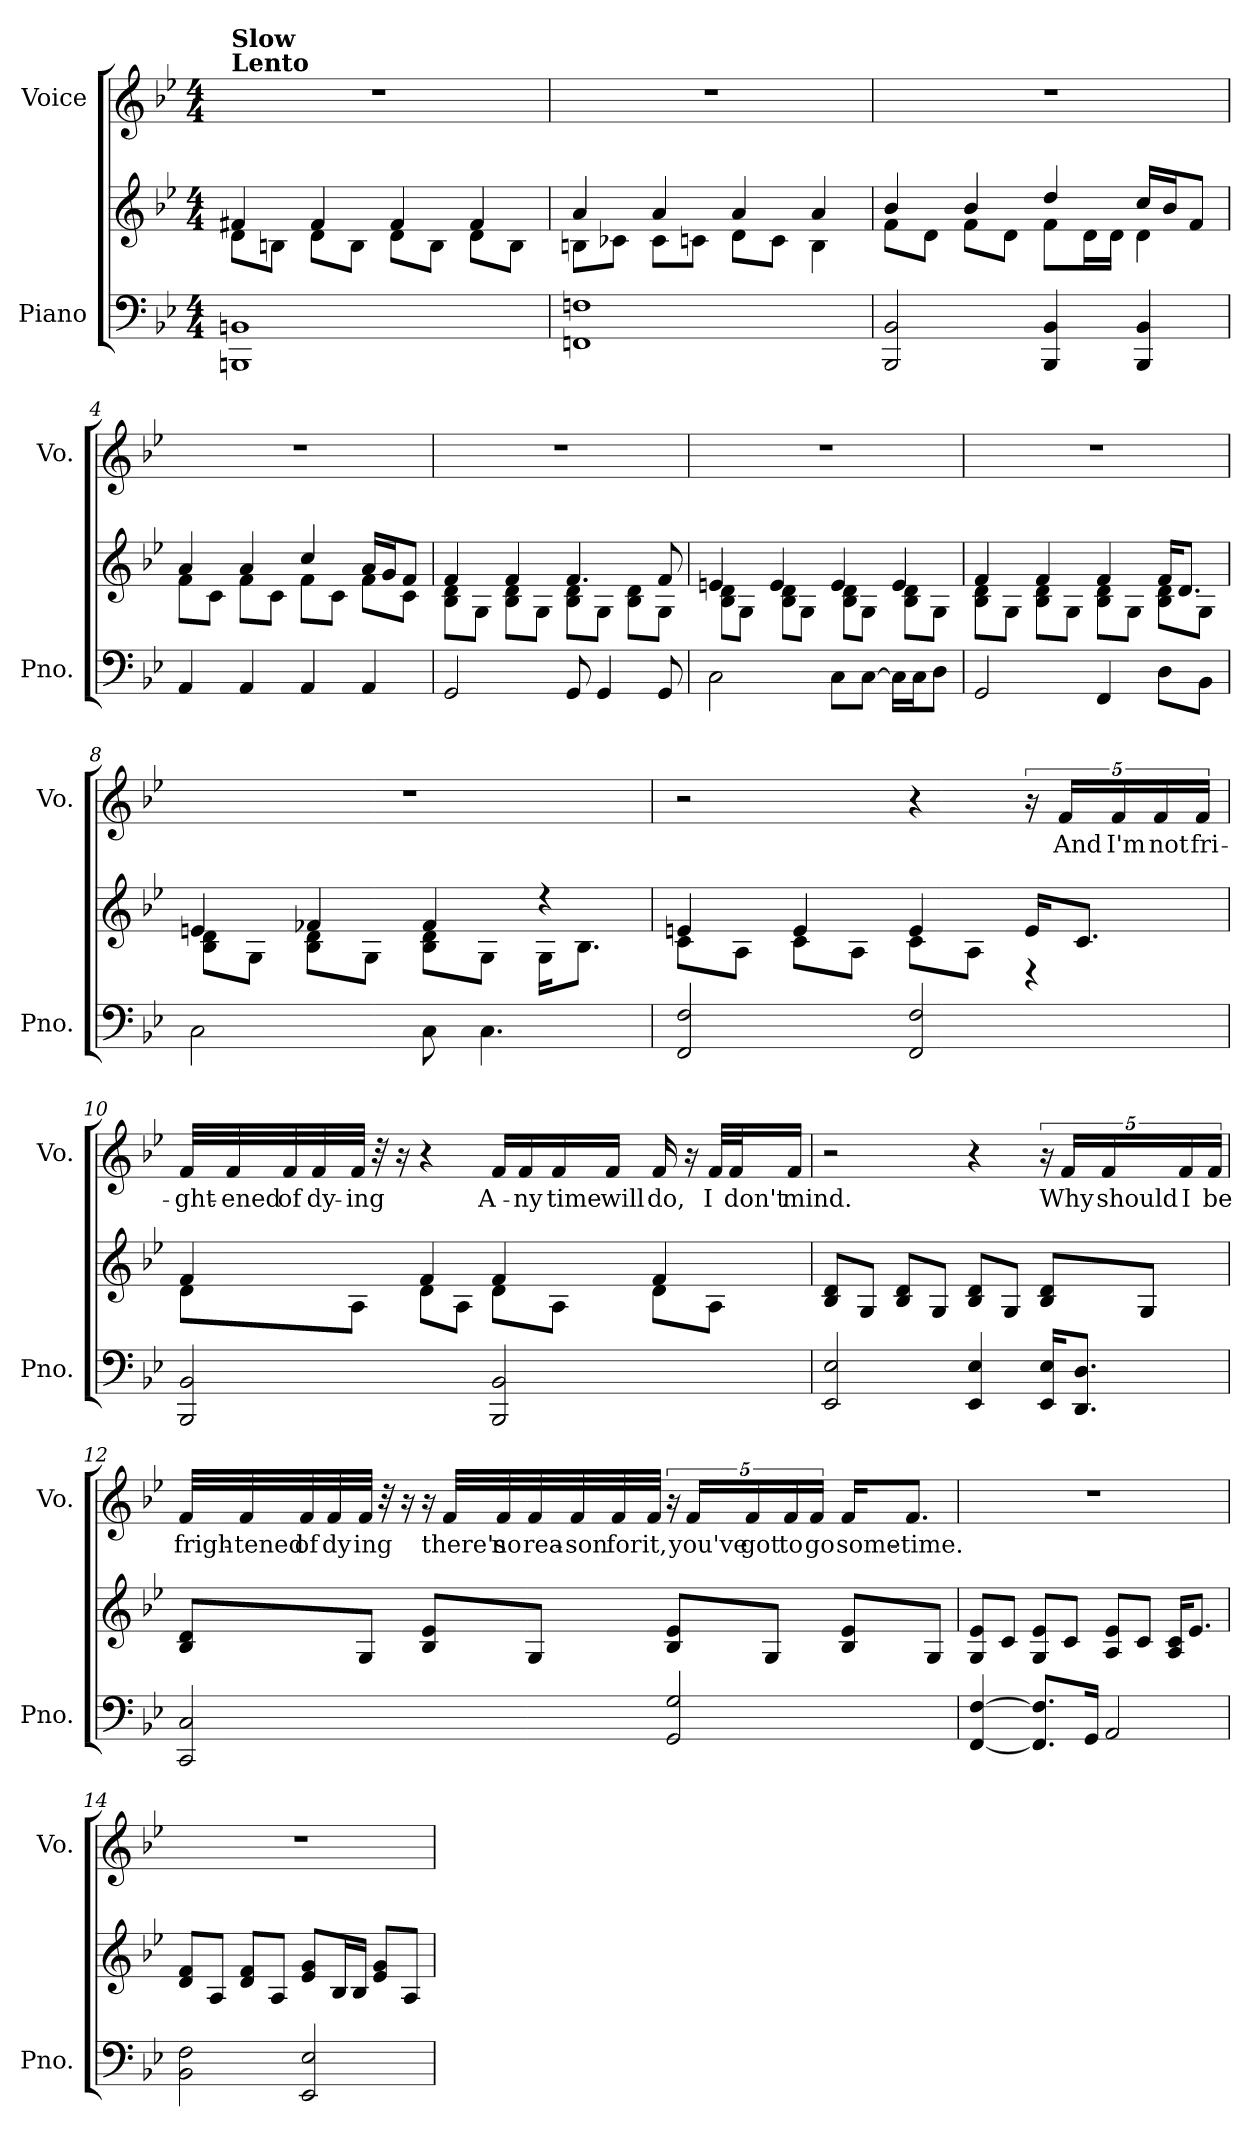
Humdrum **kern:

**kern	**kern	**kern	**text
*part2	*part2	*part1	*part1
*staff3	*staff2	*staff1	*staff1
*I"Piano	*	*I"Voice	*
*I'Pno.	*	*I'Vo.	*
*clefF4	*clefG2	*clefG2	*
*k[b-e-]	*k[b-e-]	*k[b-e-]	*
*M4/4	*M4/4	*M4/4	*
*MM55	*MM55	*MM55	*
=1	=1	=1	=1
*	*^	*	*
!	!	!	!LO:TX:a:B:t=Lento	!
!	!	!	!LO:TX:a:B:t=Slow	!
1BBBn 1BBn	4f#X/	8d\L	1r	.
.	.	8Bn\J	.	.
.	4f#/	8d\L	.	.
.	.	8B\J	.	.
.	4f#/	8d\L	.	.
.	.	8B\J	.	.
.	4f#/	8d\L	.	.
.	.	8B\J	.	.
=2	=2	=2	=2	=2
1FFn 1Fn	4a/	8Bn\L	1r	.
.	.	8c-X\J	.	.
.	4a/	8c-\L	.	.
.	.	8cn\J	.	.
.	4a/	8d\L	.	.
.	.	8c\J	.	.
.	4a/	4B\	.	.
=3	=3	=3	=3	=3
2BBB-/ 2BB-/	4b-/	8f\L	1r	.
.	.	8d\J	.	.
.	4b-/	8f\L	.	.
.	.	8d\J	.	.
4BBB-/ 4BB-/	4dd/	8f\L	.	.
.	.	16d\L	.	.
.	.	16d\JJ	.	.
4BBB-/ 4BB-/	16cc/LL	4d\	.	.
.	16b-/J	.	.	.
.	8f/J	.	.	.
=4	=4	=4	=4	=4
4AA/	4a/	8f\L	1r	.
.	.	8c\J	.	.
4AA/	4a/	8f\L	.	.
.	.	8c\J	.	.
4AA/	4cc/	8f\L	.	.
.	.	8c\J	.	.
4AA/	16a/LL	8f\L	.	.
.	16g/J	.	.	.
.	8f/J	8c\J	.	.
!!LO:LB:g=z
=5	=5	=5	=5	=5
2GG/	4f/	8B-\ 8d\L	1r	.
.	.	8G\J	.	.
.	4f/	8B-\ 8d\L	.	.
.	.	8G\J	.	.
8GG/	4.f/	8B-\ 8d\L	.	.
4GG/	.	8G\J	.	.
.	.	8B-\ 8d\L	.	.
8GG/	8f/	8G\J	.	.
=6	=6	=6	=6	=6
2C\	4en/	8B-\ 8d\L	1r	.
.	.	8G\J	.	.
.	4e/	8B-\ 8d\L	.	.
.	.	8G\J	.	.
8C\L	4e/	8B-\ 8d\L	.	.
[8C\J	.	8G\J	.	.
16C\LL]	4e/	8B-\ 8d\L	.	.
16C\J	.	.	.	.
8D\J	.	8G\J	.	.
=7	=7	=7	=7	=7
2GG/	4f/	8B-\ 8d\L	1r	.
.	.	8G\J	.	.
.	4f/	8B-\ 8d\L	.	.
.	.	8G\J	.	.
4FF/	4f/	8B-\ 8d\L	.	.
.	.	8G\J	.	.
8D\L	16f/KL	8B-\ 8d\L	.	.
.	8.d/J	.	.	.
8BB-\J	.	8G\J	.	.
!!LO:LB:g=z
=8	=8	=8	=8	=8
2C\	4en/	8B-\ 8d\L	1r	.
.	.	8G\J	.	.
.	4f-X/	8B-\ 8d\L	.	.
.	.	8G\J	.	.
8C\	4f-/	8B-\ 8d\L	.	.
4.C\	.	8G\J	.	.
.	4r	16G\KL	.	.
.	.	8.B-\J	.	.
=9	=9	=9	=9	=9
2FF/ 2F/	4en/	8c\L	2r	.
.	.	8A\J	.	.
.	4e/	8c\L	.	.
.	.	8A\J	.	.
2FF/ 2F/	4e/	8c\L	4r	.
.	.	8A\J	.	.
.	16e/KL	4r	20r	.
!	!	!	!	!LO:LY:b
.	.	.	20f/LL	And
.	8.c/J	.	.	.
!	!	!	!	!LO:LY:b
.	.	.	20f/	I'm
!	!	!	!	!LO:LY:b
.	.	.	20f/	not
!	!	!	!	!LO:LY:b
.	.	.	20f/JJ	fri-
!!LO:PB:g=z
=10	=10	=10	=10	=10
!	!	!	!	!LO:LY:b
2BBB-/ 2BB-/	4f/	8d\L	32f/LLL	-ght-
!	!	!	!	!LO:LY:b
.	.	.	32f/	-ened
!	!	!	!	!LO:LY:b
.	.	.	32f/	of
!	!	!	!	!LO:LY:b
.	.	.	32f/	dy-
!	!	!	!	!LO:LY:b
.	.	8A\J	32f/JJJ	-ing
.	.	.	32r	.
.	.	.	16r	.
.	4f/	8d\L	4r	.
.	.	8A\J	.	.
!	!	!	!	!LO:LY:b
2BBB-/ 2BB-/	4f/	8d\L	16f/LL	A-
!	!	!	!	!LO:LY:b
.	.	.	16f/	-ny
!	!	!	!	!LO:LY:b
.	.	8A\J	16f/	time
!	!	!	!	!LO:LY:b
.	.	.	16f/JJ	will
!	!	!	!	!LO:LY:b
.	4f/	8d\L	16f/	do,
.	.	.	16r	.
!	!	!	!	!LO:LY:b
.	.	8A\J	32f/LLL	I
!	!	!	!	!LO:LY:b
.	.	.	32f/J	don't
!	!	!	!	!LO:LY:b
.	.	.	16f/JJ	mind.
*	*v	*v	*	*
=11	=11	=11	=11
2EE-/ 2E-/	8B-/ 8d/L	2r	.
.	8G/J	.	.
.	8B-/ 8d/L	.	.
.	8G/J	.	.
4EE-/ 4E-/	8B-/ 8d/L	4r	.
.	8G/J	.	.
16EE-/ 16E-/KL	8B-/ 8d/L	20r	.
!	!	!	!LO:LY:b
.	.	20f/LL	Why
8.DD/ 8.D/J	.	.	.
!	!	!	!LO:LY:b
.	.	20f/	should
.	8G/J	.	.
!	!	!	!LO:LY:b
.	.	20f/	I
!	!	!	!LO:LY:b
.	.	20f/JJ	be
!!LO:LB:g=z
=12	=12	=12	=12
!	!	!	!LO:LY:b
2CC/ 2C/	8B-/ 8d/L	32f/LLL	frigh-
!	!	!	!LO:LY:b
.	.	32f/	-tened
!	!	!	!LO:LY:b
.	.	32f/	of
!	!	!	!LO:LY:b
.	.	32f/	dy
!	!	!	!LO:LY:b
.	8G/J	32f/JJJ	ing
.	.	32r	.
.	.	16r	.
.	8B-/ 8e-/L	16r	.
!	!	!	!LO:LY:b
.	.	32f/LLL	there's
!	!	!	!LO:LY:b
.	.	32f/	no
!	!	!	!LO:LY:b
.	8G/J	32f/	rea-
!	!	!	!LO:LY:b
.	.	32f/	-son
!	!	!	!LO:LY:b
.	.	32f/	for
!	!	!	!LO:LY:b
.	.	32f/JJJ	it,
2GG/ 2G/	8B-/ 8e-/L	20r	.
!	!	!	!LO:LY:b
.	.	20f/LL	you've
!	!	!	!LO:LY:b
.	.	20f/	got
.	8G/J	.	.
!	!	!	!LO:LY:b
.	.	20f/	to
!	!	!	!LO:LY:b
.	.	20f/JJ	go
!	!	!	!LO:LY:b
.	8B-/ 8e-/L	16f/KL	some-
!	!	!	!LO:LY:b
.	.	8.f/J	-time.
.	8G/J	.	.
!!LO:LB:g=z
=13	=13	=13	=13
[4FF/ [4F/	8G/ 8e-/L	1r	.
.	8c/J	.	.
8.FF/] 8.F/]L	8G/ 8e-/L	.	.
.	8c/J	.	.
16GG/Jk	.	.	.
2AA/	8A/ 8e-/L	.	.
.	8c/J	.	.
.	16A/ 16c/KL	.	.
.	8.e-/J	.	.
=14	=14	=14	=14
2BB-\ 2F\	8d/ 8f/L	1r	.
.	8A/J	.	.
.	8d/ 8f/L	.	.
.	8A/J	.	.
2EE-/ 2E-/	8e-/ 8g/L	.	.
.	16B-/L	.	.
.	16B-/JJ	.	.
.	8e-/ 8g/L	.	.
.	8A/J	.	.
=	=	=	=
*-	*-	*-	*-
